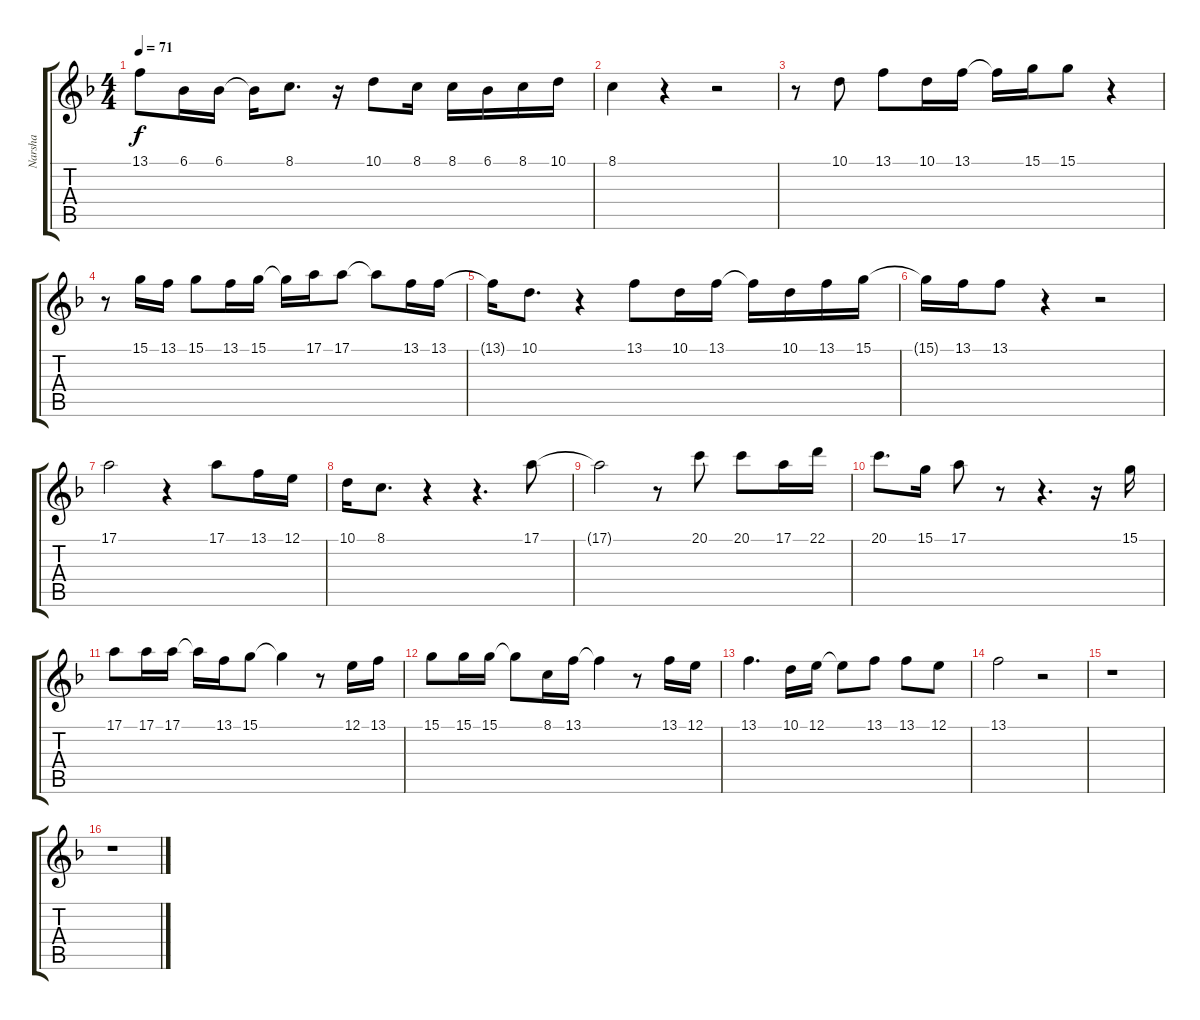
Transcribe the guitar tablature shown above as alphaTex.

\track ("Narsha" "Narsha") {instrument acousticgrandpiano}
\staff {score tabs}
\tuning (E4 B3 G3 D3 A2 E2) {hide}
\ts (4 4)
\tempo 71
\clef g2
\ks f
13.1.8{dy f} 6.1.16 6.1.16 6.1{t}.16 8.1.8{d} r.16 10.1.8 8.1.16 8.1.16 6.1.16 8.1.16 10.1.16 |
8.1.4 r.4 r.2 |
r.8 10.1.8 13.1.8 10.1.16 13.1.16 13.1{t}.16 15.1.16 15.1.8 r.4 |
r.8 15.1.16 13.1.16 15.1.8 13.1.16 15.1.16 15.1{t}.16 17.1.16 17.1.8 17.1{t}.8 13.1.16 13.1.16 |
13.1{t}.16 10.1.8{d} r.4 13.1.8 10.1.16 13.1.16 13.1{t}.16 10.1.16 13.1.16 15.1.16 |
15.1{t}.16 13.1.16 13.1.8 r.4 r.2 |
17.1.2 r.4 17.1.8 13.1.16 12.1.16 |
10.1.16 8.1.8{d} r.4 r.4{d} 17.1.8 |
17.1{t}.2 r.8 20.1.8 20.1.8 17.1.16 22.1.16 |
20.1.8{d} 15.1.16 17.1.8 r.8 r.4{d} r.16 15.1.16 |
17.1.8 17.1.16 17.1.16 17.1{t}.16 13.1.16 15.1.8 15.1{t}.4 r.8 12.1.16 13.1.16 |
15.1.8 15.1.16 15.1.16 15.1{t}.8 8.1.16 13.1.16 13.1{t}.4 r.8 13.1.16 12.1.16 |
13.1.4{d} 10.1.16 12.1.16 12.1{t}.8 13.1.8 13.1.8 12.1.8 |
13.1.2 r.2 |
r.1 |
r.1
